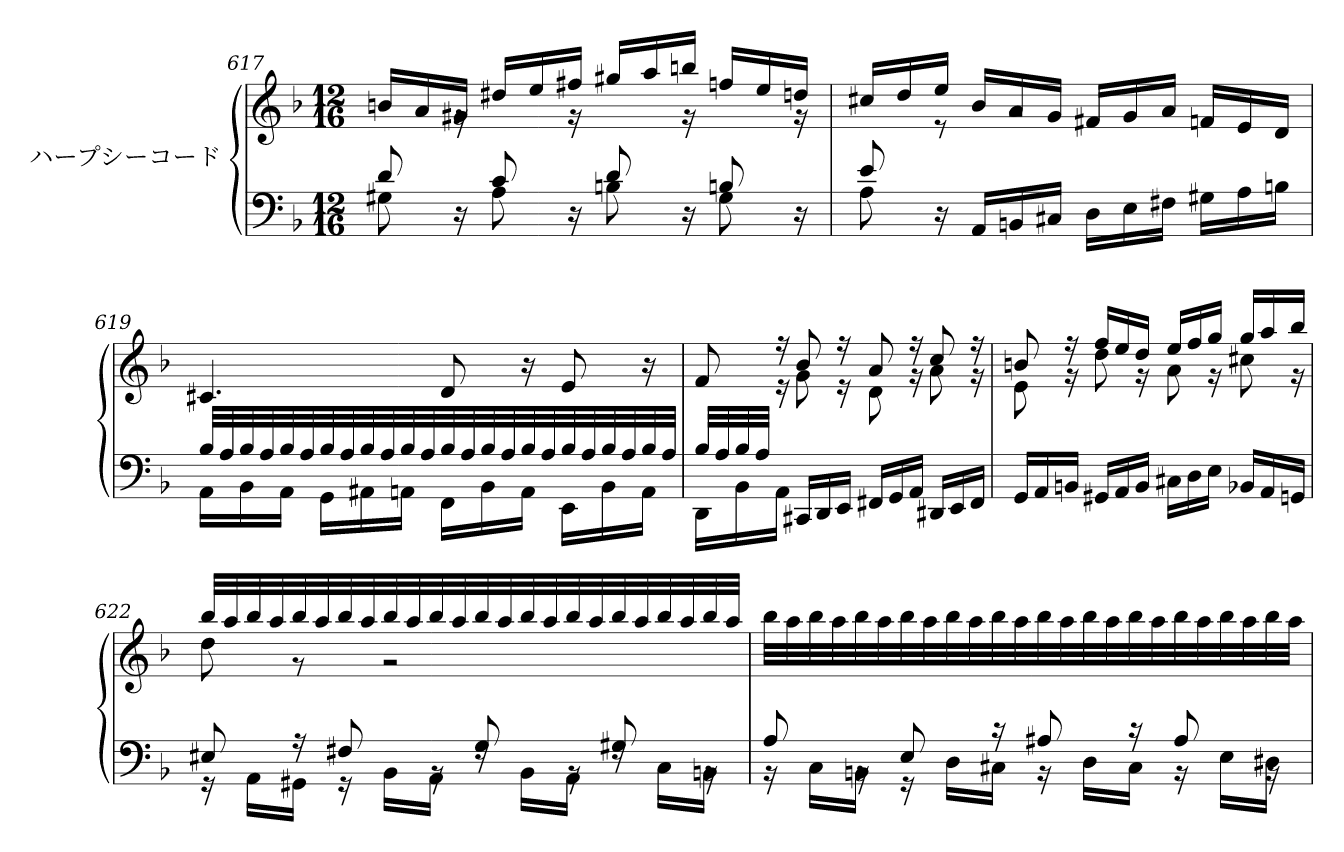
**kern	**kern
*part1	*part1
*staff2	*staff1
*I"ハープシーコード	*
!!LO:LB:g=z
*clefF4	*clefG2
*k[b-]	*k[b-]
*M12/16	*M12/16
=617	=617
*^	*^
8d/	8G#X\	16bn/LL	8ryy
.	.	16a/	.
16ryy	16r	16g#X/JJ	16rg
8c/	8A\	16dd#X/LL	8ryy
.	.	16ee/	.
16ryy	16r	16ff#X/JJ	16rg
8d/	8Bn\	16gg#X/LL	8ryy
.	.	16aa/	.
16ryy	16r	16bbn/JJ	16rg
8Bn/	8G#\	16ffn/LL	8ryy
.	.	16ee/	.
16ryy	16r	16ddn/JJ	16rg
=618	=618	=618	=618
8e/	8A\	16cc#X/LL	8ryy
.	.	16dd/	.
2ryy	16r	16ee/JJ	8re
.	16AA/LL	16b-/LL	.
.	16BBn/	16a/	2rg
.	16C#X/JJ	16g/JJ	.
.	16D\LL	16f#X/LL	.
.	16E\	16g/	.
.	16F#X\JJ	16a/JJ	.
.	16G#X\LL	16fn/LL	.
8ryy	16A\	16e/	.
.	16Bn\JJ	16d/JJ	.
*	*	*v	*v
!!LO:LB:g=z
=619	=619	=619
32B-/LLL	16AA\LL	4.c#X/
32A/	.	.
32B-/	16BB-\	.
32A/	.	.
32B-/	16AA\JJ	.
32A/	.	.
32B-/	16GG\LL	.
32A/	.	.
32B-/	16AA#X\	.
32A/	.	.
32B-/	16AAn\JJ	.
32A/	.	.
32B-/	16FF\LL	8d/
32A/	.	.
32B-/	16BB-\	.
32A/	.	.
32B-/	16AA\JJ	16r
32A/	.	.
32B-/	16EE\LL	8e/
32A/	.	.
32B-/	16BB-\	.
32A/	.	.
32B-/	16AA\JJ	16r
32A/JJJ	.	.
=620	=620	=620
*	*	*^
32B-/LLL	16DD\LL	8f/	8ryy
32A/	.	.	.
32B-/	16BB-\	.	.
32A/JJJ	.	.	.
2ryy	16AA\JJ	16r	16re
.	16CC#X/LL	8b-/	8g\
.	16DD/	.	.
.	16EE/JJ	16r	16re
.	16FF#X/LL	8a/	8d\
.	16GG/	.	.
.	16AA/JJ	16r	16rg
.	16DD#X/LL	8cc/	8a\
8ryy	16EE/	.	.
.	16FF#/JJ	16r	16rg
*v	*v	*	*
!!LO:LB:g=z	!!
=621	=621	=621
16GG/LL	8bn/	8e\
16AA/	.	.
16BBn/JJ	16r	16rg
16GG#X/LL	16ff/LL	8dd\
16AA/	16ee/	.
16BB/JJ	16dd/JJ	16r
16C#X\LL	16ee/LL	8a\
16D\	16ff/	.
16E\JJ	16gg/JJ	16r
16BB-X/LL	16gg/LL	8cc#X\
16AA/	16aa/	.
16GGn/JJ	16bb-/JJ	16r
!!LO:PB:g=z	!!
=622	=622	=622
*^	*	*
8E#X/	16r	32bb-/LLL	8dd\
.	.	32aa/	.
.	16AA\LL	32bb-/	.
.	.	32aa/	.
16r	16GG#X\JJ	32bb-/	8r
.	.	32aa/	.
8F#X/	16r	32bb-/	.
.	.	32aa/	.
.	16BB-\LL	32bb-/	2r
.	.	32aa/	.
16rBB	16AA\JJ	32bb-/	.
.	.	32aa/	.
8G/	16rF	32bb-/	.
.	.	32aa/	.
.	16BB-\LL	32bb-/	.
.	.	32aa/	.
16rBB	16AA\JJ	32bb-/	.
.	.	32aa/	.
8G#X/	16rF	32bb-/	.
.	.	32aa/	.
.	16C\LL	32bb-/	.
.	.	32aa/	.
16rBB	16BBn\JJ	32bb-/	.
.	.	32aa/JJJ	.
*	*	*v	*v
!!LO:LB:g=z
=623	=623	=623
8A/	16r	32bb-\LLL
.	.	32aa\
.	16C\LL	32bb-\
.	.	32aa\
16rBB	16BBn\JJ	32bb-\
.	.	32aa\
8E/	16r	32bb-\
.	.	32aa\
.	16D\LL	32bb-\
.	.	32aa\
16r	16C#X\JJ	32bb-\
.	.	32aa\
8A#X/	16r	32bb-\
.	.	32aa\
.	16D\LL	32bb-\
.	.	32aa\
16r	16C#\JJ	32bb-\
.	.	32aa\
8A#/	16r	32bb-\
.	.	32aa\
.	16E\LL	32bb-\
.	.	32aa\
16rBB	16D#X\JJ	32bb-\
.	.	32aa\JJJ
*v	*v	*
=	=
*-	*-
